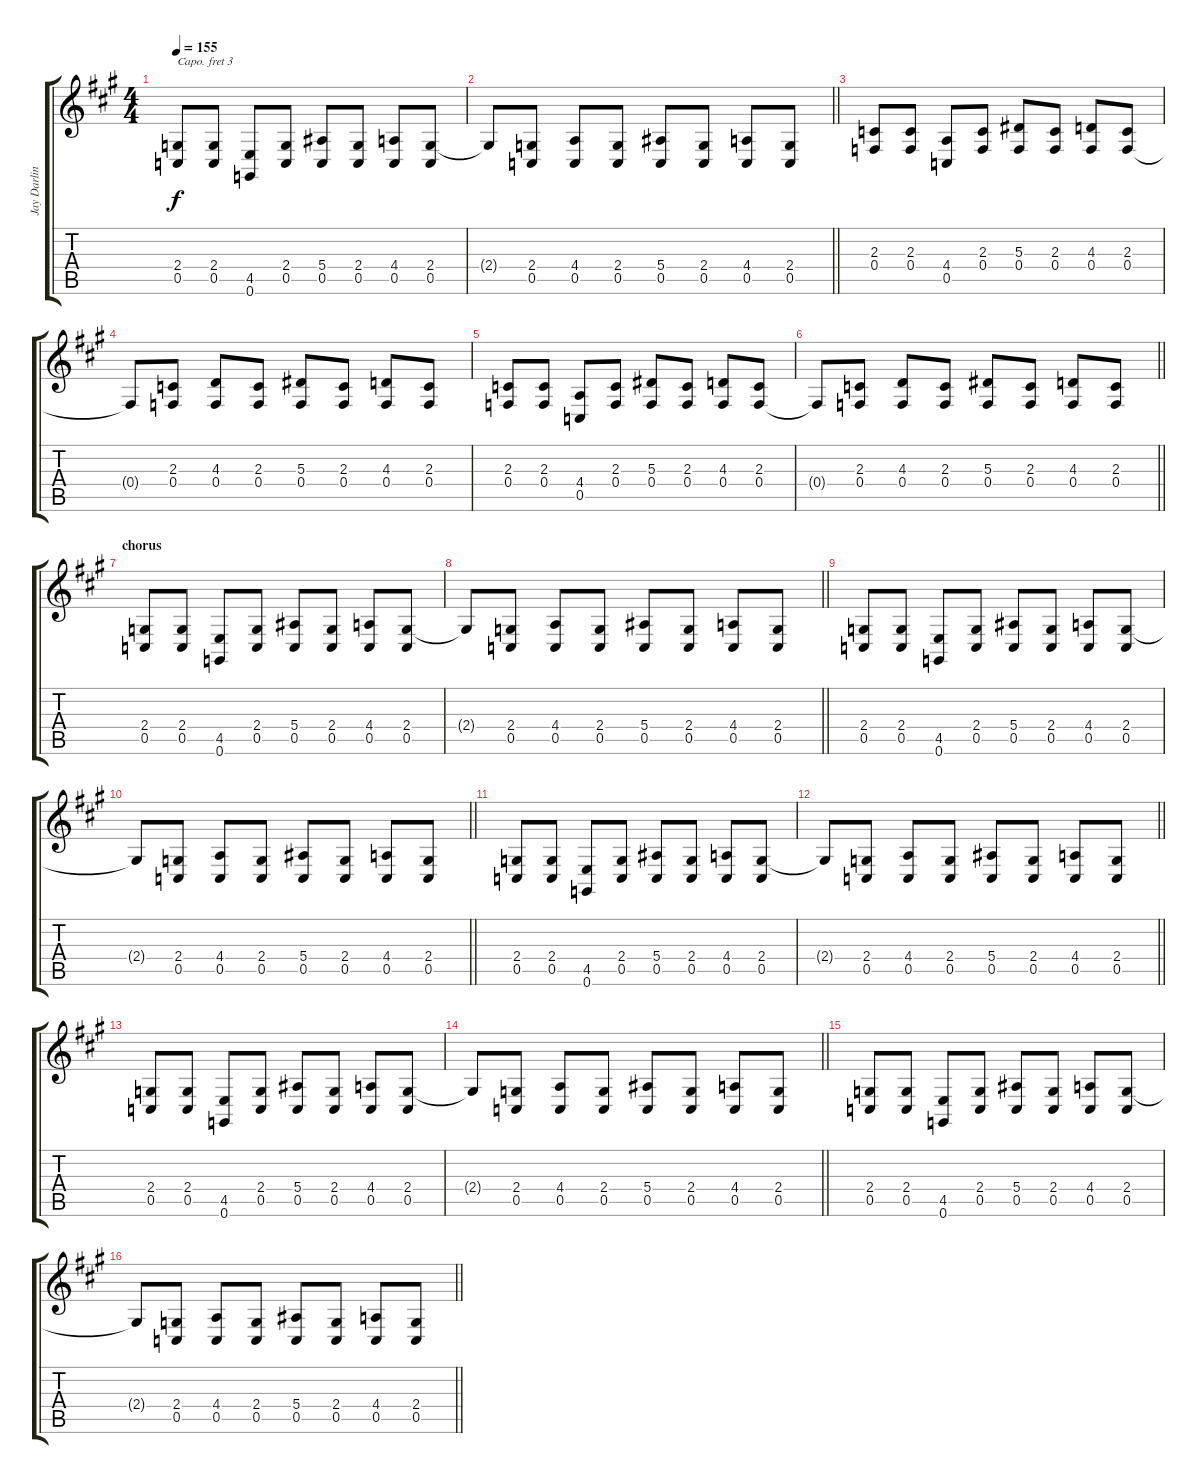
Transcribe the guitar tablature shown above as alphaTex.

\track ("Jay Darlington" "Jay Darlin") {instrument acousticgrandpiano}
\staff {score tabs}
\capo 3
\tuning (E4 B3 G3 D3 A2 E2) {hide}
\ts (4 4)
\tempo 155
\clef g2
\ks a
(2.4 0.5).8{dy f} (2.4 0.5).8 (4.5 0.6).8 (2.4 0.5).8 (5.4 0.5).8 (2.4 0.5).8 (4.4 0.5).8 (2.4 0.5).8 |
\barLineRight lightlight
2.4{t}.8 (2.4 0.5).8 (4.4 0.5).8 (2.4 0.5).8 (5.4 0.5).8 (2.4 0.5).8 (4.4 0.5).8 (2.4 0.5).8 |
(2.3 0.4).8 (2.3 0.4).8 (4.4 0.5).8 (2.3 0.4).8 (5.3 0.4).8 (2.3 0.4).8 (4.3 0.4).8 (2.3 0.4).8 |
0.4{t}.8 (2.3 0.4).8 (4.3 0.4).8 (2.3 0.4).8 (5.3 0.4).8 (2.3 0.4).8 (4.3 0.4).8 (2.3 0.4).8 |
(2.3 0.4).8 (2.3 0.4).8 (4.4 0.5).8 (2.3 0.4).8 (5.3 0.4).8 (2.3 0.4).8 (4.3 0.4).8 (2.3 0.4).8 |
\barLineRight lightlight
0.4{t}.8 (2.3 0.4).8 (4.3 0.4).8 (2.3 0.4).8 (5.3 0.4).8 (2.3 0.4).8 (4.3 0.4).8 (2.3 0.4).8 |
\section ("" "chorus")
(2.4 0.5).8 (2.4 0.5).8 (4.5 0.6).8 (2.4 0.5).8 (5.4 0.5).8 (2.4 0.5).8 (4.4 0.5).8 (2.4 0.5).8 |
\barLineRight lightlight
2.4{t}.8 (2.4 0.5).8 (4.4 0.5).8 (2.4 0.5).8 (5.4 0.5).8 (2.4 0.5).8 (4.4 0.5).8 (2.4 0.5).8 |
(2.4 0.5).8 (2.4 0.5).8 (4.5 0.6).8 (2.4 0.5).8 (5.4 0.5).8 (2.4 0.5).8 (4.4 0.5).8 (2.4 0.5).8 |
\barLineRight lightlight
2.4{t}.8 (2.4 0.5).8 (4.4 0.5).8 (2.4 0.5).8 (5.4 0.5).8 (2.4 0.5).8 (4.4 0.5).8 (2.4 0.5).8 |
(2.4 0.5).8 (2.4 0.5).8 (4.5 0.6).8 (2.4 0.5).8 (5.4 0.5).8 (2.4 0.5).8 (4.4 0.5).8 (2.4 0.5).8 |
\barLineRight lightlight
2.4{t}.8 (2.4 0.5).8 (4.4 0.5).8 (2.4 0.5).8 (5.4 0.5).8 (2.4 0.5).8 (4.4 0.5).8 (2.4 0.5).8 |
(2.4 0.5).8 (2.4 0.5).8 (4.5 0.6).8 (2.4 0.5).8 (5.4 0.5).8 (2.4 0.5).8 (4.4 0.5).8 (2.4 0.5).8 |
\barLineRight lightlight
2.4{t}.8 (2.4 0.5).8 (4.4 0.5).8 (2.4 0.5).8 (5.4 0.5).8 (2.4 0.5).8 (4.4 0.5).8 (2.4 0.5).8 |
(2.4 0.5).8 (2.4 0.5).8 (4.5 0.6).8 (2.4 0.5).8 (5.4 0.5).8 (2.4 0.5).8 (4.4 0.5).8 (2.4 0.5).8 |
\barLineRight lightlight
2.4{t}.8 (2.4 0.5).8 (4.4 0.5).8 (2.4 0.5).8 (5.4 0.5).8 (2.4 0.5).8 (4.4 0.5).8 (2.4 0.5).8
